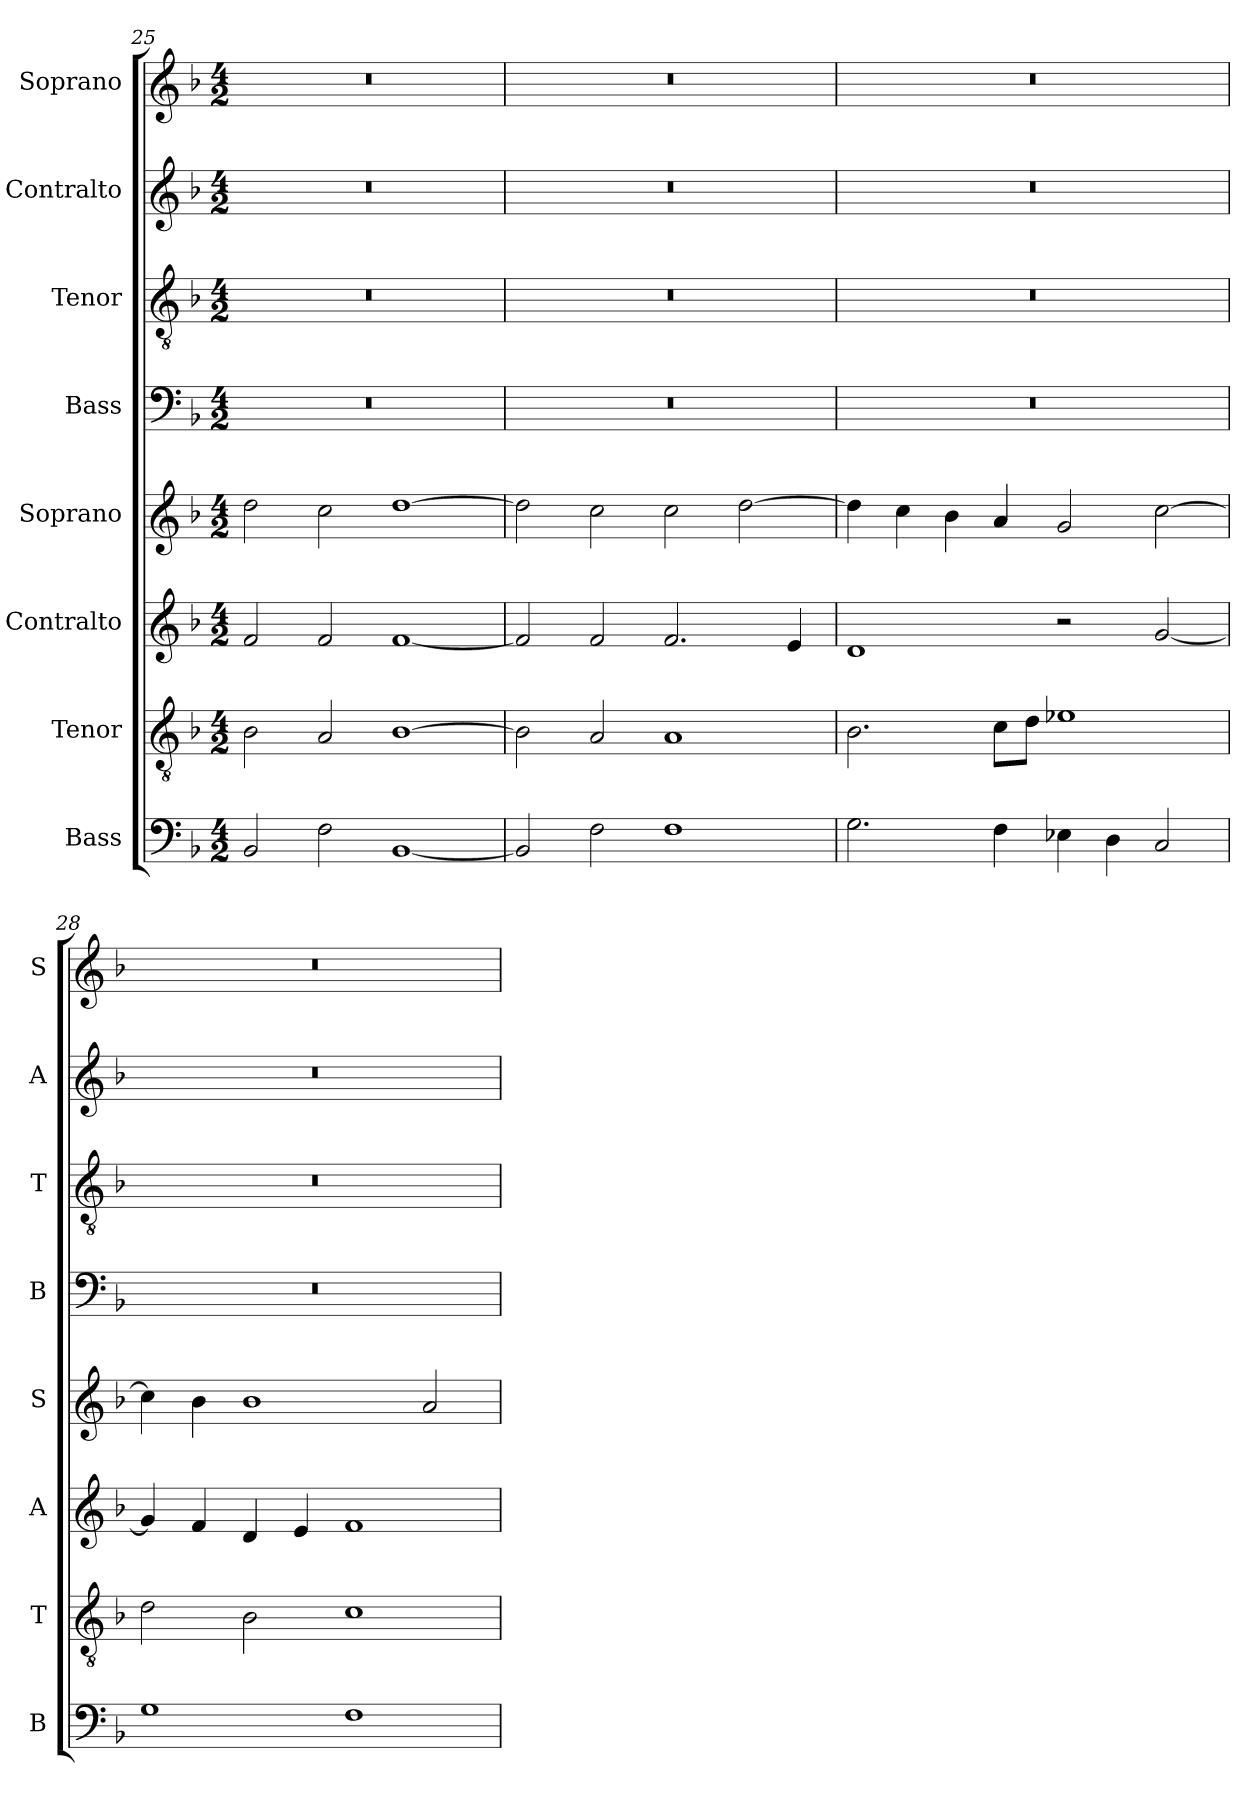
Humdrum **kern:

**kern	**kern	**kern	**kern	**kern	**kern	**kern	**kern
*part8	*part7	*part6	*part5	*part4	*part3	*part2	*part1
*staff8	*staff7	*staff6	*staff5	*staff4	*staff3	*staff2	*staff1
*I"Bass	*I"Tenor	*I"Contralto	*I"Soprano	*I"Bass	*I"Tenor	*I"Contralto	*I"Soprano
*I'B	*I'T	*I'A	*I'S	*I'B	*I'T	*I'A	*I'S
*clefF4	*clefGv2	*clefG2	*clefG2	*clefF4	*clefGv2	*clefG2	*clefG2
*k[b-]	*k[b-]	*k[b-]	*k[b-]	*k[b-]	*k[b-]	*k[b-]	*k[b-]
*F:ion	*F:ion	*F:ion	*F:ion	*F:ion	*F:ion	*F:ion	*F:ion
*M4/2	*M4/2	*M4/2	*M4/2	*M4/2	*M4/2	*M4/2	*M4/2
=25	=25	=25	=25	=25	=25	=25	=25
2BB-	2B-	2f	2dd	0r	0r	0r	0r
2F	2A	2f	2cc	.	.	.	.
[1BB-	[1B-	[1f	[1dd	.	.	.	.
=26	=26	=26	=26	=26	=26	=26	=26
2BB-]	2B-]	2f]	2dd]	0r	0r	0r	0r
2F	2A	2f	2cc	.	.	.	.
1F	1A	2.f	2cc	.	.	.	.
.	.	.	[2dd	.	.	.	.
.	.	4e	.	.	.	.	.
=27	=27	=27	=27	=27	=27	=27	=27
2.G	2.B-	1d	4dd]	0r	0r	0r	0r
.	.	.	4cc	.	.	.	.
.	.	.	4b-	.	.	.	.
4F	8c\L	.	4a	.	.	.	.
.	8d\J	.	.	.	.	.	.
4E-X	1e-X	2r	2g	.	.	.	.
4D	.	.	.	.	.	.	.
2C	.	[2g	[2cc	.	.	.	.
=28	=28	=28	=28	=28	=28	=28	=28
1G	2d	4g]	4cc]	0r	0r	0r	0r
.	.	4f	4b-	.	.	.	.
.	2B-	4d	1b-	.	.	.	.
.	.	4e	.	.	.	.	.
1F	1c	1f	.	.	.	.	.
.	.	.	2a	.	.	.	.
=	=	=	=	=	=	=	=
*-	*-	*-	*-	*-	*-	*-	*-
